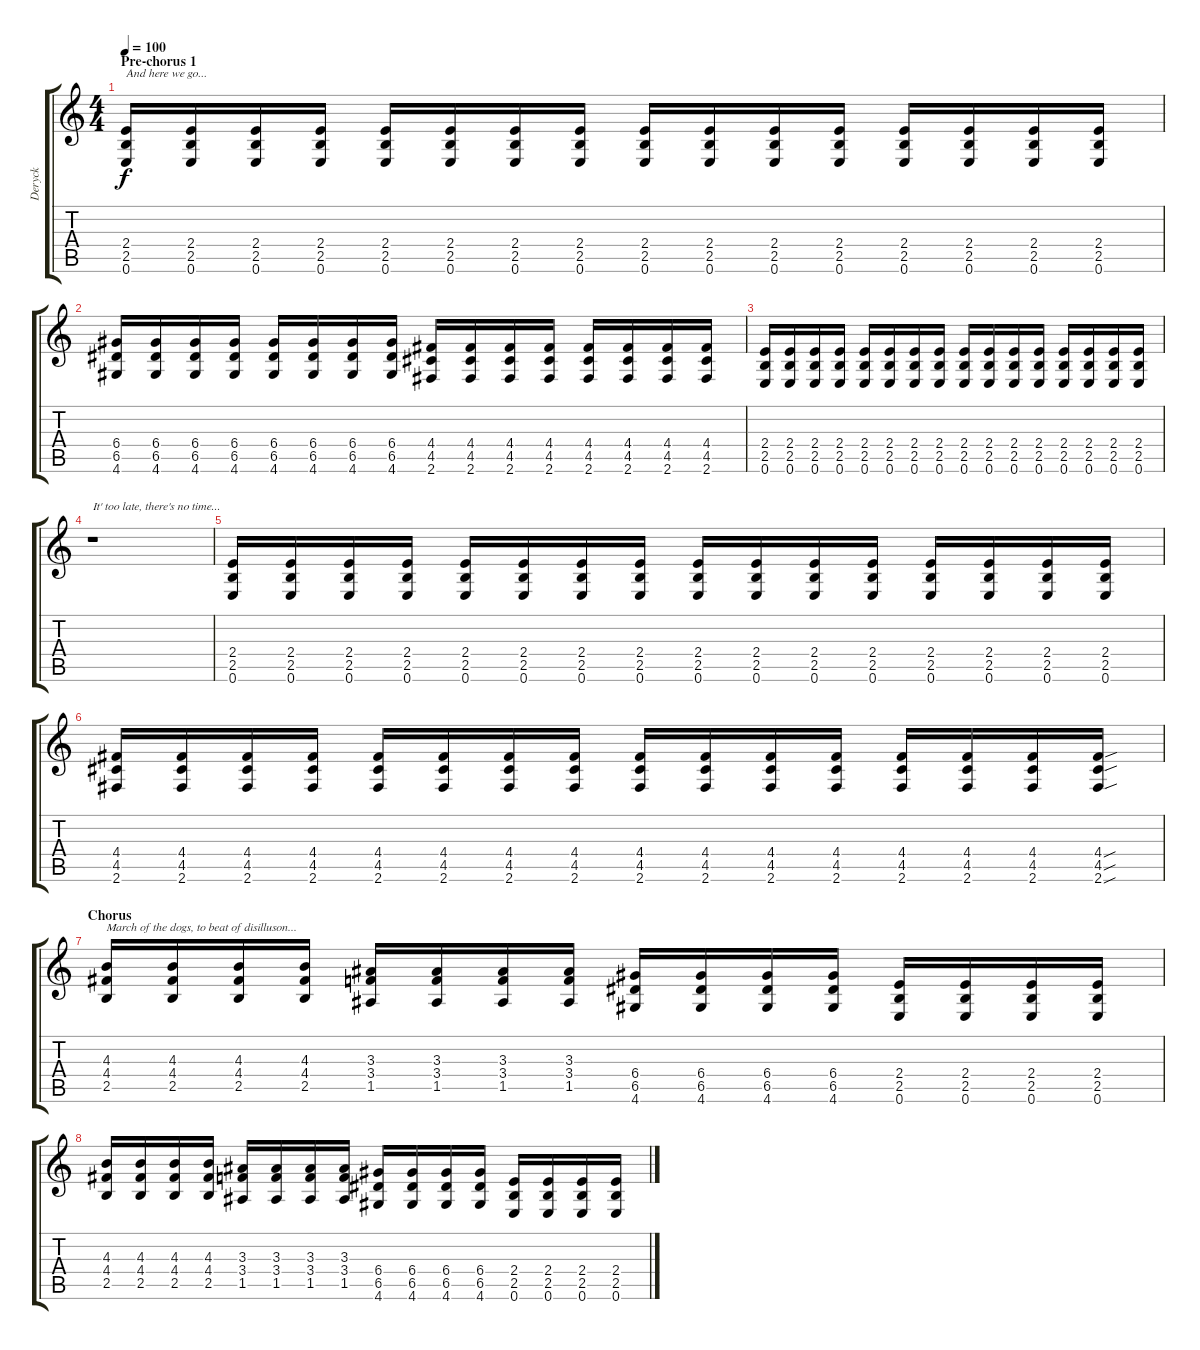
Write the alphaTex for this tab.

\track ("Deryck" "Deryck") {instrument distortionguitar}
\staff {score tabs}
\tuning (E4 B3 G3 D3 A2 E2) {hide}
\ts (4 4)
\section ("" "Pre-chorus 1")
\tempo 100
\clef g2
\ks c
(2.4 2.5 0.6).16{txt "And here we go..." dy f} (2.4 2.5 0.6).16 (2.4 2.5 0.6).16 (2.4 2.5 0.6).16 (2.4 2.5 0.6).16 (2.4 2.5 0.6).16 (2.4 2.5 0.6).16 (2.4 2.5 0.6).16 (2.4 2.5 0.6).16 (2.4 2.5 0.6).16 (2.4 2.5 0.6).16 (2.4 2.5 0.6).16 (2.4 2.5 0.6).16 (2.4 2.5 0.6).16 (2.4 2.5 0.6).16 (2.4 2.5 0.6).16 |
(6.4 6.5 4.6).16 (6.4 6.5 4.6).16 (6.4 6.5 4.6).16 (6.4 6.5 4.6).16 (6.4 6.5 4.6).16 (6.4 6.5 4.6).16 (6.4 6.5 4.6).16 (6.4 6.5 4.6).16 (4.4 4.5 2.6).16 (4.4 4.5 2.6).16 (4.4 4.5 2.6).16 (4.4 4.5 2.6).16 (4.4 4.5 2.6).16 (4.4 4.5 2.6).16 (4.4 4.5 2.6).16 (4.4 4.5 2.6).16 |
(2.4 2.5 0.6).16 (2.4 2.5 0.6).16 (2.4 2.5 0.6).16 (2.4 2.5 0.6).16 (2.4 2.5 0.6).16 (2.4 2.5 0.6).16 (2.4 2.5 0.6).16 (2.4 2.5 0.6).16 (2.4 2.5 0.6).16 (2.4 2.5 0.6).16 (2.4 2.5 0.6).16 (2.4 2.5 0.6).16 (2.4 2.5 0.6).16 (2.4 2.5 0.6).16 (2.4 2.5 0.6).16 (2.4 2.5 0.6).16 |
r.1{txt "It' too late, there's no time..."} |
(2.4 2.5 0.6).16 (2.4 2.5 0.6).16 (2.4 2.5 0.6).16 (2.4 2.5 0.6).16 (2.4 2.5 0.6).16 (2.4 2.5 0.6).16 (2.4 2.5 0.6).16 (2.4 2.5 0.6).16 (2.4 2.5 0.6).16 (2.4 2.5 0.6).16 (2.4 2.5 0.6).16 (2.4 2.5 0.6).16 (2.4 2.5 0.6).16 (2.4 2.5 0.6).16 (2.4 2.5 0.6).16 (2.4 2.5 0.6).16 |
(4.4 4.5 2.6).16 (4.4 4.5 2.6).16 (4.4 4.5 2.6).16 (4.4 4.5 2.6).16 (4.4 4.5 2.6).16 (4.4 4.5 2.6).16 (4.4 4.5 2.6).16 (4.4 4.5 2.6).16 (4.4 4.5 2.6).16 (4.4 4.5 2.6).16 (4.4 4.5 2.6).16 (4.4 4.5 2.6).16 (4.4 4.5 2.6).16 (4.4 4.5 2.6).16 (4.4 4.5 2.6).16 (4.4{sou} 4.5{sou} 2.6{sou}).16 |
\section ("" "Chorus")
(4.3 4.4 2.5).16{txt "March of the dogs, to beat of disilluson..."} (4.3 4.4 2.5).16 (4.3 4.4 2.5).16 (4.3 4.4 2.5).16 (3.3 3.4 1.5).16 (3.3 3.4 1.5).16 (3.3 3.4 1.5).16 (3.3 3.4 1.5).16 (6.4 6.5 4.6).16 (6.4 6.5 4.6).16 (6.4 6.5 4.6).16 (6.4 6.5 4.6).16 (2.4 2.5 0.6).16 (2.4 2.5 0.6).16 (2.4 2.5 0.6).16 (2.4 2.5 0.6).16 |
(4.3 4.4 2.5).16 (4.3 4.4 2.5).16 (4.3 4.4 2.5).16 (4.3 4.4 2.5).16 (3.3 3.4 1.5).16 (3.3 3.4 1.5).16 (3.3 3.4 1.5).16 (3.3 3.4 1.5).16 (6.4 6.5 4.6).16 (6.4 6.5 4.6).16 (6.4 6.5 4.6).16 (6.4 6.5 4.6).16 (2.4 2.5 0.6).16 (2.4 2.5 0.6).16 (2.4 2.5 0.6).16 (2.4 2.5 0.6).16
